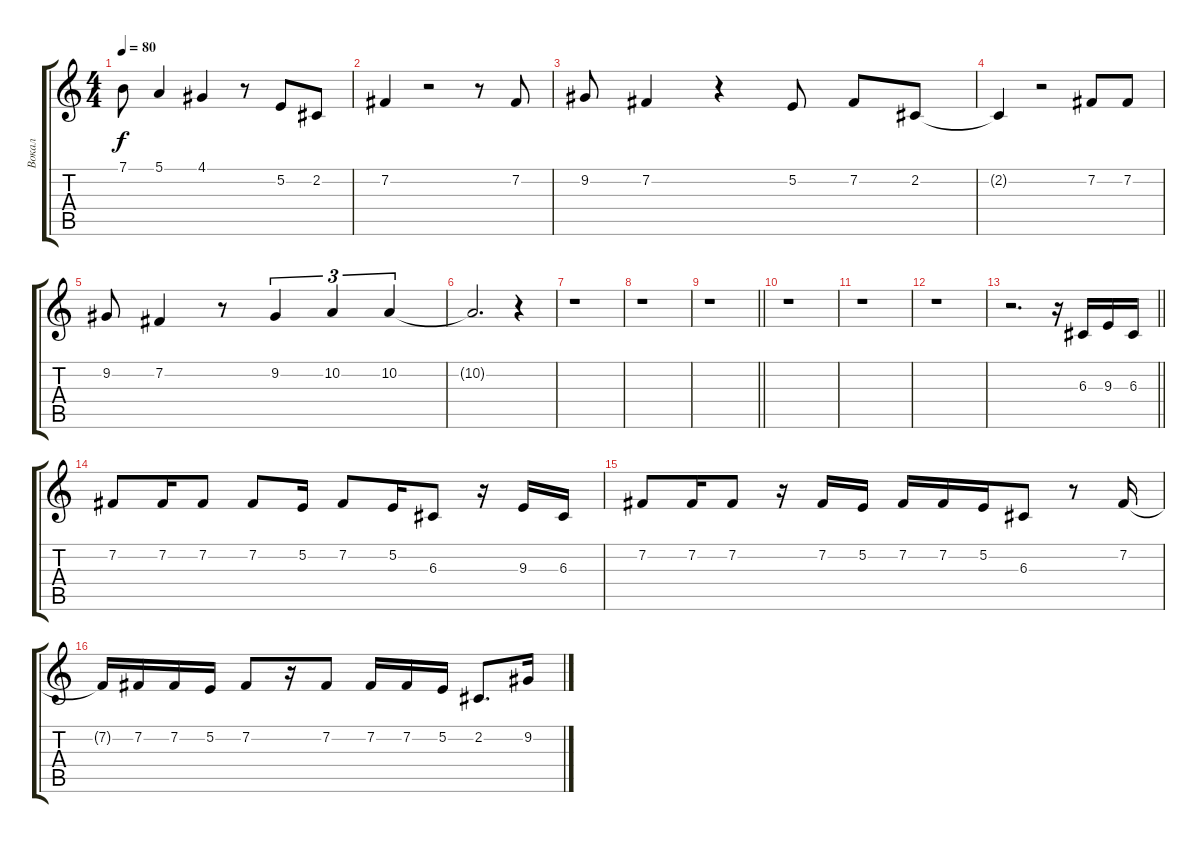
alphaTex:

\track ("Вокал" "Вокал") {instrument oboe}
\staff {score tabs}
\tuning (E4 B3 G3 D3 A2 E2) {hide}
\ts (4 4)
\tempo 80
\clef g2
\ks c
7.1{t}.8{dy f} 5.1.4 4.1.4 r.8 5.2.8 2.2.8 |
7.2.4 r.2 r.8 7.2.8 |
9.2.8 7.2.4 r.4 5.2.8 7.2.8 2.2.8 |
2.2{t}.4 r.2 7.2.8 7.2.8 |
9.2.8 7.2.4 r.8 9.2.4{tu (3 2)} 10.2.4{tu (3 2)} 10.2.4{tu (3 2)} |
10.2{t}.2{d} r.4 |
r.1 |
r.1 |
\barLineRight lightlight
r.1 |
r.1 |
r.1 |
r.1 |
\barLineRight lightlight
r.2{d} r.16 6.3.16 9.3.16 6.3.16 |
7.2.8 7.2.16 7.2.8 7.2.8 5.2.16 7.2.8 5.2.16 6.3.8 r.16 9.3.16 6.3.16 |
7.2.8 7.2.16 7.2.8 r.16 7.2.16 5.2.16 7.2.16 7.2.16 5.2.16 6.3.8 r.8 7.2.16 |
7.2{t}.16 7.2.16 7.2.16 5.2.16 7.2.8 r.16 7.2.8 7.2.16 7.2.16 5.2.16 2.2.8{d} 9.2.16
